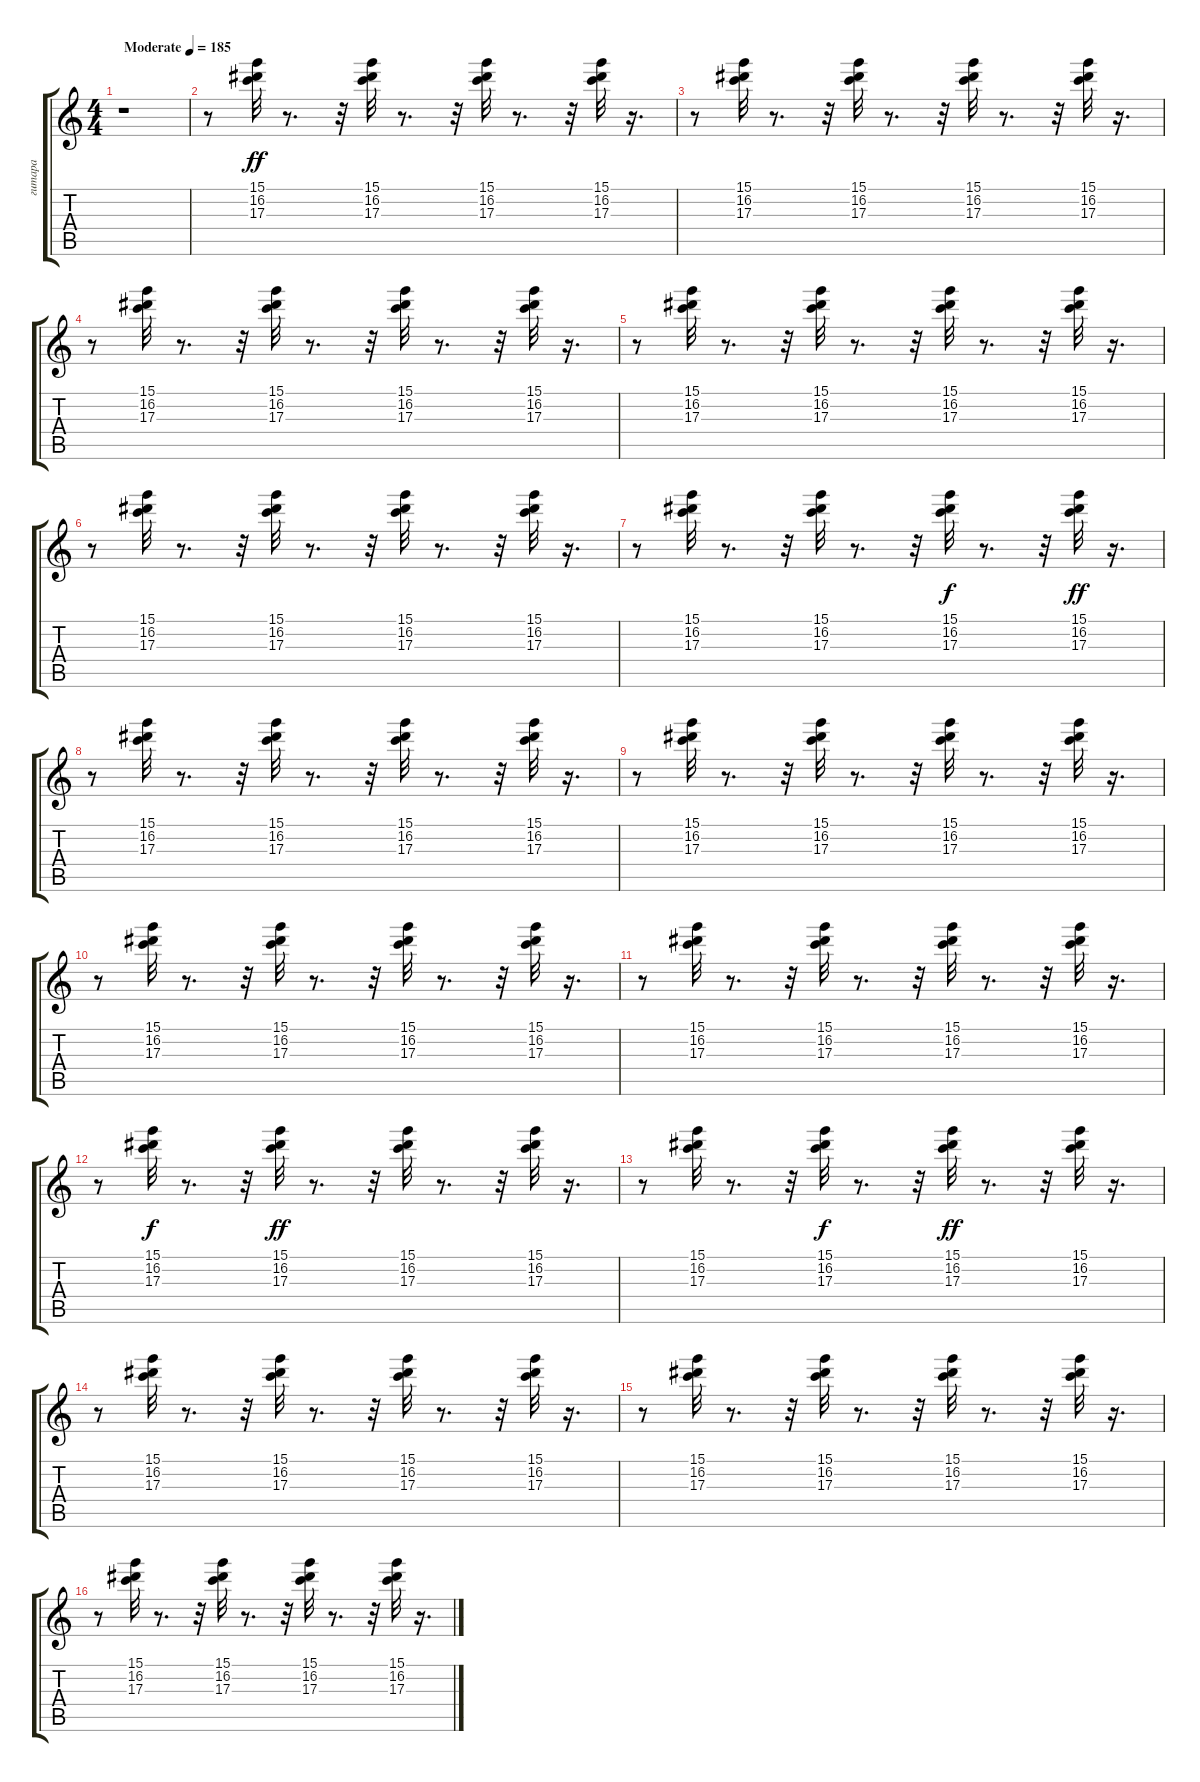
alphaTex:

\track ("гитара" "гитара") {instrument acousticguitarsteel}
\staff {score tabs}
\tuning (E4 B3 G3 D3 A2 E2) {hide}
\ts (4 4)
\tempo (185 "Moderate")
\clef g2
\ks c
r.1{dy ff instrument acousticguitarsteel} |
r.8 (15.1 16.2 17.3).32{instrument acousticguitarsteel} r.8{d} r.32 (15.1 16.2 17.3).32 r.8{d} r.32 (15.1 16.2 17.3).32 r.8{d} r.32 (15.1 16.2 17.3).32 r.16{d} |
r.8 (15.1 16.2 17.3).32 r.8{d} r.32 (15.1 16.2 17.3).32 r.8{d} r.32 (15.1 16.2 17.3).32 r.8{d} r.32 (15.1 16.2 17.3).32 r.16{d} |
r.8 (15.1 16.2 17.3).32 r.8{d} r.32 (15.1 16.2 17.3).32 r.8{d} r.32 (15.1 16.2 17.3).32 r.8{d} r.32 (15.1 16.2 17.3).32 r.16{d} |
r.8 (15.1 16.2 17.3).32 r.8{d} r.32 (15.1 16.2 17.3).32 r.8{d} r.32 (15.1 16.2 17.3).32 r.8{d} r.32 (15.1 16.2 17.3).32 r.16{d} |
r.8 (15.1 16.2 17.3).32 r.8{d} r.32 (15.1 16.2 17.3).32 r.8{d} r.32 (15.1 16.2 17.3).32 r.8{d} r.32 (15.1 16.2 17.3).32 r.16{d} |
r.8 (15.1 16.2 17.3).32 r.8{d} r.32 (15.1 16.2 17.3).32 r.8{d} r.32 (15.1 16.2 17.3).32{dy f} r.8{d} r.32 (15.1 16.2 17.3).32{dy ff} r.16{d} |
r.8 (15.1 16.2 17.3).32 r.8{d} r.32 (15.1 16.2 17.3).32 r.8{d} r.32 (15.1 16.2 17.3).32 r.8{d} r.32 (15.1 16.2 17.3).32 r.16{d} |
r.8 (15.1 16.2 17.3).32 r.8{d} r.32 (15.1 16.2 17.3).32 r.8{d} r.32 (15.1 16.2 17.3).32 r.8{d} r.32 (15.1 16.2 17.3).32 r.16{d} |
r.8 (15.1 16.2 17.3).32 r.8{d} r.32 (15.1 16.2 17.3).32 r.8{d} r.32 (15.1 16.2 17.3).32 r.8{d} r.32 (15.1 16.2 17.3).32 r.16{d} |
r.8 (15.1 16.2 17.3).32 r.8{d} r.32 (15.1 16.2 17.3).32 r.8{d} r.32 (15.1 16.2 17.3).32 r.8{d} r.32 (15.1 16.2 17.3).32 r.16{d} |
r.8 (15.1 16.2 17.3).32{dy f} r.8{d} r.32 (15.1 16.2 17.3).32{dy ff} r.8{d} r.32 (15.1 16.2 17.3).32 r.8{d} r.32 (15.1 16.2 17.3).32 r.16{d} |
r.8 (15.1 16.2 17.3).32 r.8{d} r.32 (15.1 16.2 17.3).32{dy f} r.8{d} r.32 (15.1 16.2 17.3).32{dy ff} r.8{d} r.32 (15.1 16.2 17.3).32 r.16{d} |
r.8 (15.1 16.2 17.3).32 r.8{d} r.32 (15.1 16.2 17.3).32 r.8{d} r.32 (15.1 16.2 17.3).32 r.8{d} r.32 (15.1 16.2 17.3).32 r.16{d} |
r.8 (15.1 16.2 17.3).32 r.8{d} r.32 (15.1 16.2 17.3).32 r.8{d} r.32 (15.1 16.2 17.3).32 r.8{d} r.32 (15.1 16.2 17.3).32 r.16{d} |
r.8 (15.1 16.2 17.3).32 r.8{d} r.32 (15.1 16.2 17.3).32 r.8{d} r.32 (15.1 16.2 17.3).32 r.8{d} r.32 (15.1 16.2 17.3).32 r.16{d}
